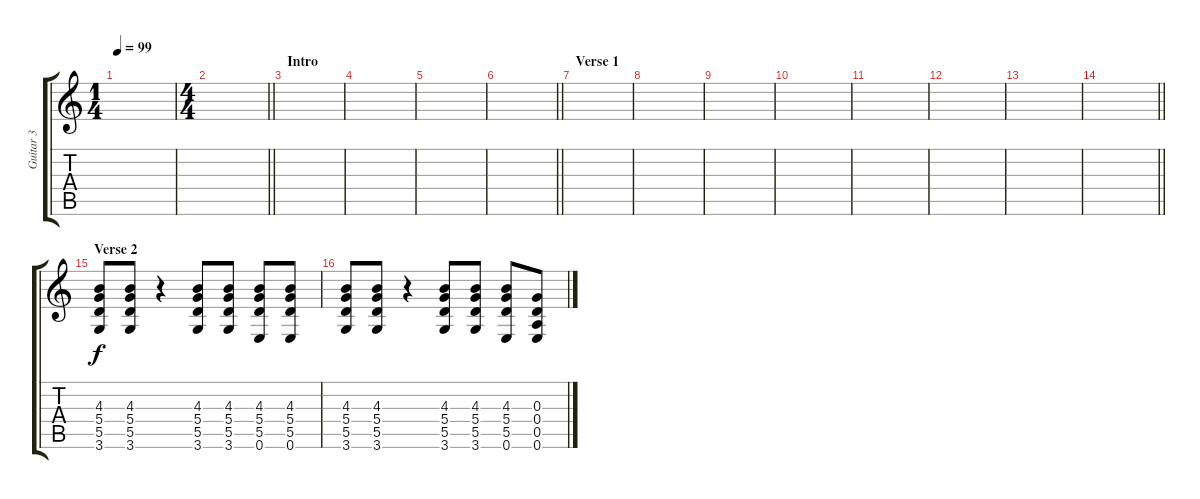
\track ("Guitar 3" "Guitar 3") {instrument electricguitarjazz}
\staff {score tabs}
\tuning (E4 B3 G3 D3 A2 E2) {hide}
\ts (1 4)
\tempo 99
\clef g2
\ks c
|
\ts (4 4)
\barLineRight lightlight
|
\section ("" "Intro")
|
|
|
\barLineRight lightlight
|
\section ("" "Verse 1")
|
|
|
|
|
|
|
\barLineRight lightlight
|
\section ("" "Verse 2")
(4.3 5.4 5.5 3.6).8 (4.3 5.4 5.5 3.6).8 r.4 (4.3 5.4 5.5 3.6).8 (4.3 5.4 5.5 3.6).8 (4.3 5.4 5.5 0.6).8 (4.3 5.4 5.5 0.6).8 |
(4.3 5.4 5.5 3.6).8 (4.3 5.4 5.5 3.6).8 r.4 (4.3 5.4 5.5 3.6).8 (4.3 5.4 5.5 3.6).8 (4.3 5.4 5.5 0.6).8 (0.3 0.4 0.5 0.6).8
